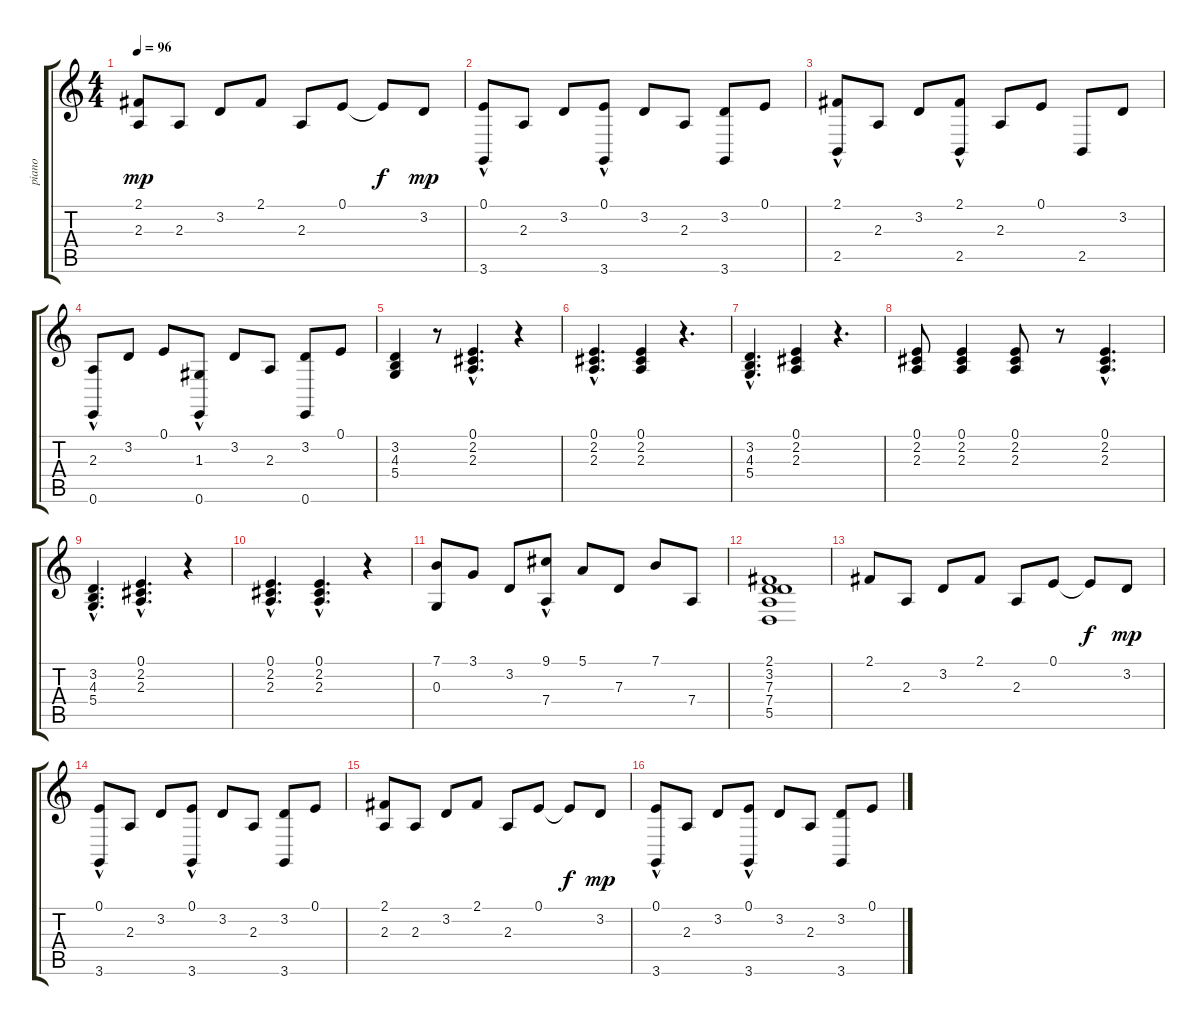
\track ("piano" "piano") {instrument acousticgrandpiano}
\staff {score tabs}
\tuning (E4 B3 G3 D3 A2 E2) {hide}
\ts (4 4)
\tempo 96
\clef g2
\ks c
(2.1 2.3).8{dy mp} 2.3.8 3.2.8 2.1.8 2.3.8 0.1.8 0.1{t}.8{dy f} 3.2.8{dy mp} |
(0.1 3.6{hac}).8 2.3.8 3.2.8 (0.1 3.6{hac}).8 3.2.8 2.3.8 (3.2 3.6).8 0.1.8 |
(2.1 2.5{hac}).8 2.3.8 3.2.8 (2.1 2.5{hac}).8 2.3.8 0.1.8 2.5.8 3.2.8 |
(2.3 0.6{hac}).8 3.2.8 0.1.8 (1.3 0.6{hac}).8 3.2.8 2.3.8 (3.2 0.6).8 0.1.8 |
(3.2 4.3 5.4).4 r.8 (0.1{hac} 2.2{hac} 2.3{hac}).4{d} r.4 |
(0.1{hac} 2.2{hac} 2.3{hac}).4{d} (0.1 2.2 2.3).4 r.4{d} |
(3.2{hac} 4.3{hac} 5.4{hac}).4{d} (0.1 2.2 2.3).4 r.4{d} |
(0.1 2.2 2.3).8 (0.1 2.2 2.3).4 (0.1 2.2 2.3).8 r.8 (0.1{hac} 2.2{hac} 2.3{hac}).4{d} |
(3.2{hac} 4.3{hac} 5.4{hac}).4{d} (0.1{hac} 2.2{hac} 2.3{hac}).4{d} r.4 |
(0.1{hac} 2.2{hac} 2.3{hac}).4{d} (0.1{hac} 2.2{hac} 2.3{hac}).4{d} r.4 |
(7.1 0.3).8 3.1.8 3.2.8 (9.1 7.4{hac}).8 5.1.8 7.3.8 7.1.8 7.4.8 |
(2.1 3.2 7.3 7.4 5.5).1 |
2.1.8 2.3.8 3.2.8 2.1.8 2.3.8 0.1.8 0.1{t}.8{dy f} 3.2.8{dy mp} |
(0.1 3.6{hac}).8 2.3.8 3.2.8 (0.1 3.6{hac}).8 3.2.8 2.3.8 (3.2 3.6).8 0.1.8 |
(2.1 2.3).8 2.3.8 3.2.8 2.1.8 2.3.8 0.1.8 0.1{t}.8{dy f} 3.2.8{dy mp} |
(0.1 3.6{hac}).8 2.3.8 3.2.8 (0.1 3.6{hac}).8 3.2.8 2.3.8 (3.2 3.6).8 0.1.8
